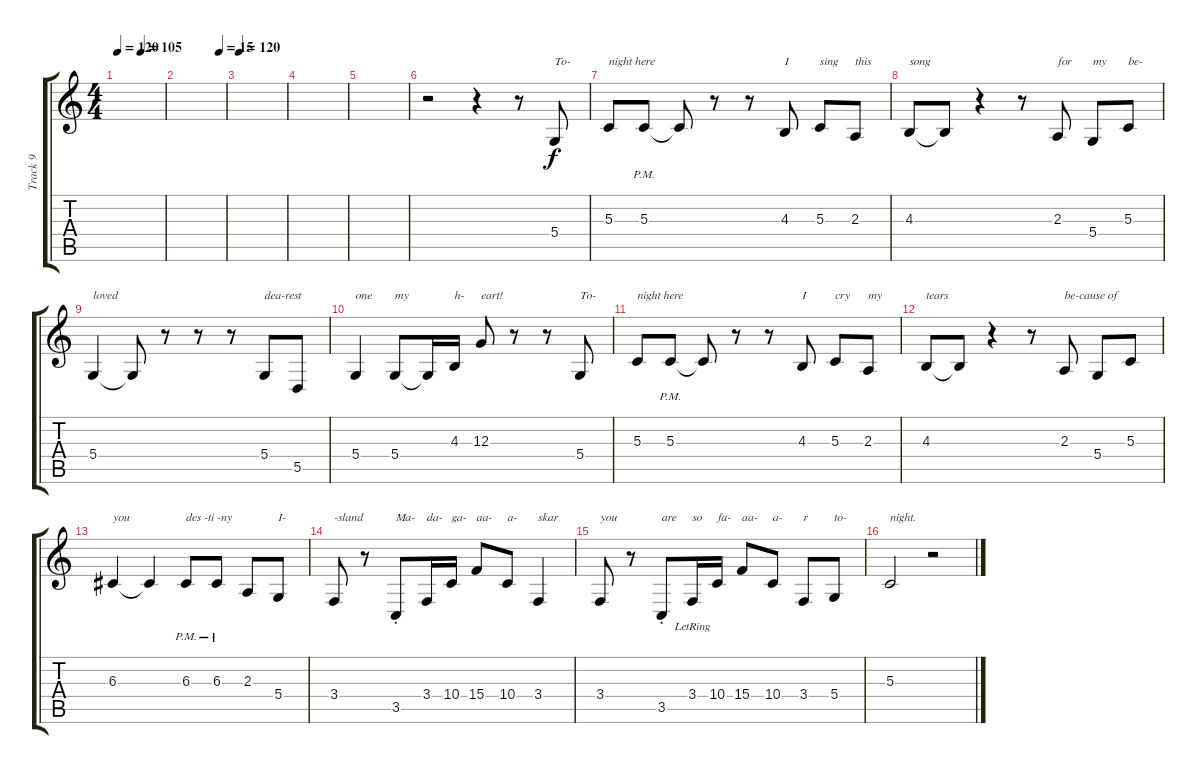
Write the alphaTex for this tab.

\track ("Track 9" "Track 9") {instrument voiceoohs}
\staff {score tabs}
\tuning (E4 B3 G3 D3 A2 E2) {hide}
\ts (4 4)
\tempo 120
\tempo (105 0.5)
\tempo 120
\clef g2
\ks c
|
\tempo (15 0.875)
|
\tempo 120
|
|
|
r.2 r.4 r.8 5.4.8{txt "To-"} |
5.3.8{txt "night here"} 5.3{pm}.8 5.3{t}.8 r.8 r.8 4.3.8{txt "I"} 5.3.8{txt "sing"} 2.3.8{txt "this"} |
4.3.8{txt "song"} 4.3{t}.8 r.4 r.8 2.3.8{txt "for"} 5.4.8{txt "my"} 5.3.8{txt "be-"} |
5.4.4{txt "loved"} 5.4{t}.8 r.8 r.8 r.8 5.4.8{txt "dea-rest"} 5.5.8 |
5.4.4{txt "one"} 5.4.8{txt "my"} 5.4{t}.16 4.3.16{txt "h-"} 12.3.8{txt "eart!"} r.8 r.8 5.4.8{txt "To-"} |
5.3.8{txt "night here"} 5.3{pm}.8 5.3{t}.8 r.8 r.8 4.3.8{txt "I"} 5.3.8{txt "cry"} 2.3.8{txt "my"} |
4.3.8{txt "tears"} 4.3{t}.8 r.4 r.8 2.3.8{txt "be-cause of"} 5.4.8 5.3.8 |
6.3.4{txt "you"} 6.3{t}.4 6.3{pm}.8{txt "des -ti -ny"} 6.3{pm}.8 2.3.8 5.4.8{txt "I-"} |
3.4.8{txt "-sland"} r.8 3.5{st}.8{txt "Ma-"} 3.4.16{txt "da-"} 10.4.16{txt "ga-"} 15.4.8{txt "aa-"} 10.4.8{txt "a-"} 3.4.4{txt "skar"} |
3.4.8{txt "you"} r.8 3.5{st}.8{txt "are"} 3.4{lr}.16{txt "so"} 10.4{lr}.16{txt "fa-"} 15.4.8{txt "aa-"} 10.4.8{txt "a-"} 3.4.8{txt "r"} 5.4.8{txt "to-"} |
5.3.2{txt "night."} r.2
